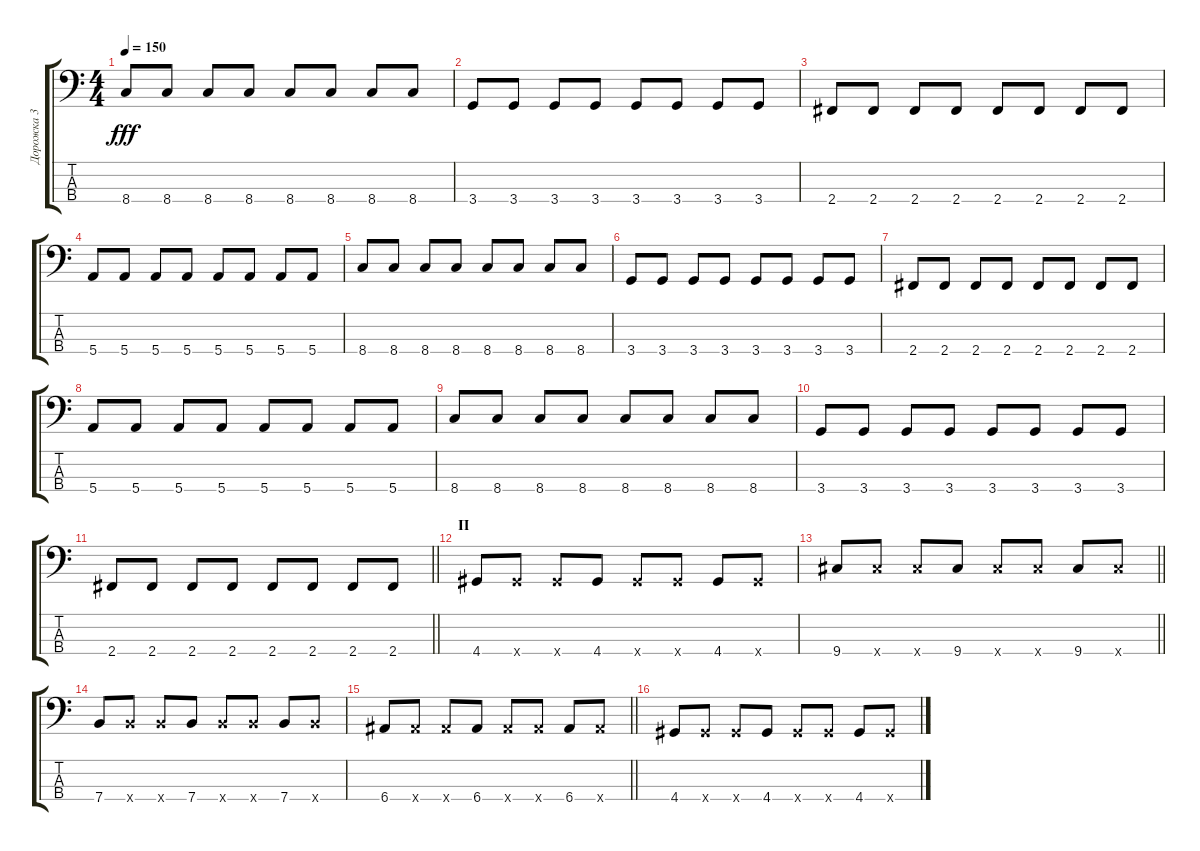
\track ("Дорожка 3" "Дорожка 3") {instrument electricbasspick}
\staff {score tabs}
\tuning (G2 D2 A1 E1) {hide}
\ts (4 4)
\tempo 150
\clef f4
\ks c
8.4.8{dy fff} 8.4.8 8.4.8 8.4.8 8.4.8 8.4.8 8.4.8 8.4.8 |
3.4.8 3.4.8 3.4.8 3.4.8 3.4.8 3.4.8 3.4.8 3.4.8 |
2.4.8 2.4.8 2.4.8 2.4.8 2.4.8 2.4.8 2.4.8 2.4.8 |
5.4.8 5.4.8 5.4.8 5.4.8 5.4.8 5.4.8 5.4.8 5.4.8 |
8.4.8 8.4.8 8.4.8 8.4.8 8.4.8 8.4.8 8.4.8 8.4.8 |
3.4.8 3.4.8 3.4.8 3.4.8 3.4.8 3.4.8 3.4.8 3.4.8 |
2.4.8 2.4.8 2.4.8 2.4.8 2.4.8 2.4.8 2.4.8 2.4.8 |
5.4.8 5.4.8 5.4.8 5.4.8 5.4.8 5.4.8 5.4.8 5.4.8 |
8.4.8 8.4.8 8.4.8 8.4.8 8.4.8 8.4.8 8.4.8 8.4.8 |
3.4.8 3.4.8 3.4.8 3.4.8 3.4.8 3.4.8 3.4.8 3.4.8 |
\barLineRight lightlight
2.4.8 2.4.8 2.4.8 2.4.8 2.4.8 2.4.8 2.4.8 2.4.8 |
\section ("" "П")
4.4.8 4.4{x}.8 4.4{x}.8 4.4.8 4.4{x}.8 4.4{x}.8 4.4.8 4.4{x}.8 |
\barLineRight lightlight
9.4.8 9.4{x}.8 9.4{x}.8 9.4.8 9.4{x}.8 9.4{x}.8 9.4.8 9.4{x}.8 |
7.4.8 7.4{x}.8 7.4{x}.8 7.4.8 7.4{x}.8 7.4{x}.8 7.4.8 7.4{x}.8 |
\barLineRight lightlight
6.4.8 6.4{x}.8 6.4{x}.8 6.4.8 6.4{x}.8 6.4{x}.8 6.4.8 6.4{x}.8 |
4.4.8 4.4{x}.8 4.4{x}.8 4.4.8 4.4{x}.8 4.4{x}.8 4.4.8 4.4{x}.8
